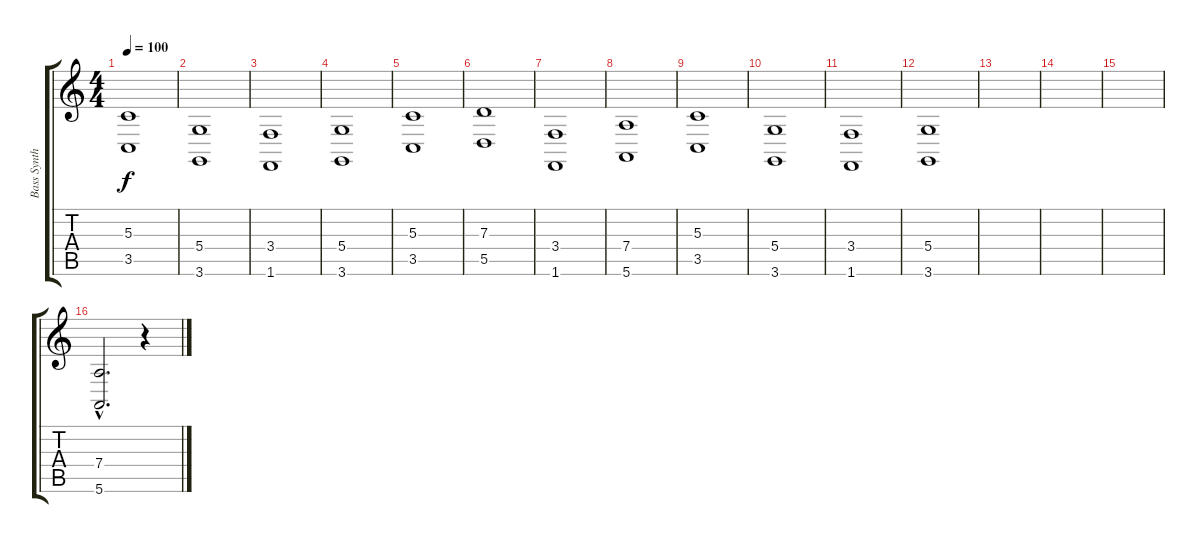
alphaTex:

\track ("Bass SynthStrings" "Bass Synth") {instrument synthstrings1}
\staff {score tabs}
\tuning (E4 B3 G3 D3 A2 E2) {hide}
\ts (4 4)
\tempo 100
\clef g2
\ks c
(5.3 3.5).1{dy f} |
(5.4 3.6).1 |
(3.4 1.6).1 |
(5.4 3.6).1 |
(5.3 3.5).1 |
(7.3 5.5).1 |
(3.4 1.6).1 |
(7.4 5.6).1 |
(5.3 3.5).1 |
(5.4 3.6).1 |
(3.4 1.6).1 |
(5.4 3.6).1 |
|
|
|
(7.4{hac} 5.6{hac}).2{d} r.4
